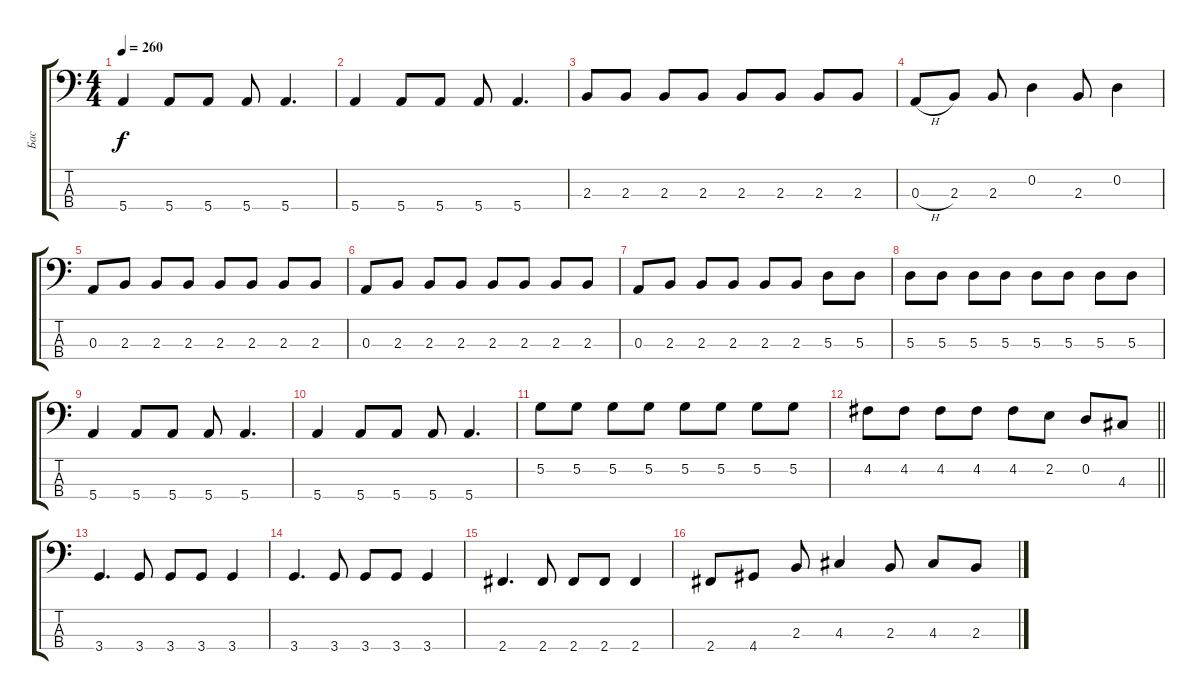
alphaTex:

\track ("Бас" "Бас") {instrument electricbassfinger}
\staff {score tabs}
\tuning (G2 D2 A1 E1) {hide}
\ts (4 4)
\tempo 260
\clef f4
\ks c
5.4.4{dy f} 5.4.8 5.4.8 5.4.8 5.4.4{d} |
5.4.4 5.4.8 5.4.8 5.4.8 5.4.4{d} |
2.3.8 2.3.8 2.3.8 2.3.8 2.3.8 2.3.8 2.3.8 2.3.8 |
0.3{h}.8 2.3.8 2.3.8 0.2.4 2.3.8 0.2.4 |
0.3.8 2.3.8 2.3.8 2.3.8 2.3.8 2.3.8 2.3.8 2.3.8 |
0.3.8 2.3.8 2.3.8 2.3.8 2.3.8 2.3.8 2.3.8 2.3.8 |
0.3.8 2.3.8 2.3.8 2.3.8 2.3.8 2.3.8 5.3.8 5.3.8 |
5.3.8 5.3.8 5.3.8 5.3.8 5.3.8 5.3.8 5.3.8 5.3.8 |
5.4.4 5.4.8 5.4.8 5.4.8 5.4.4{d} |
5.4.4 5.4.8 5.4.8 5.4.8 5.4.4{d} |
5.2.8 5.2.8 5.2.8 5.2.8 5.2.8 5.2.8 5.2.8 5.2.8 |
\barLineRight lightlight
4.2.8 4.2.8 4.2.8 4.2.8 4.2.8 2.2.8 0.2.8 4.3.8 |
3.4.4{d} 3.4.8 3.4.8 3.4.8 3.4.4 |
3.4.4{d} 3.4.8 3.4.8 3.4.8 3.4.4 |
2.4.4{d} 2.4.8 2.4.8 2.4.8 2.4.4 |
2.4.8 4.4.8 2.3.8 4.3.4 2.3.8 4.3.8 2.3.8
